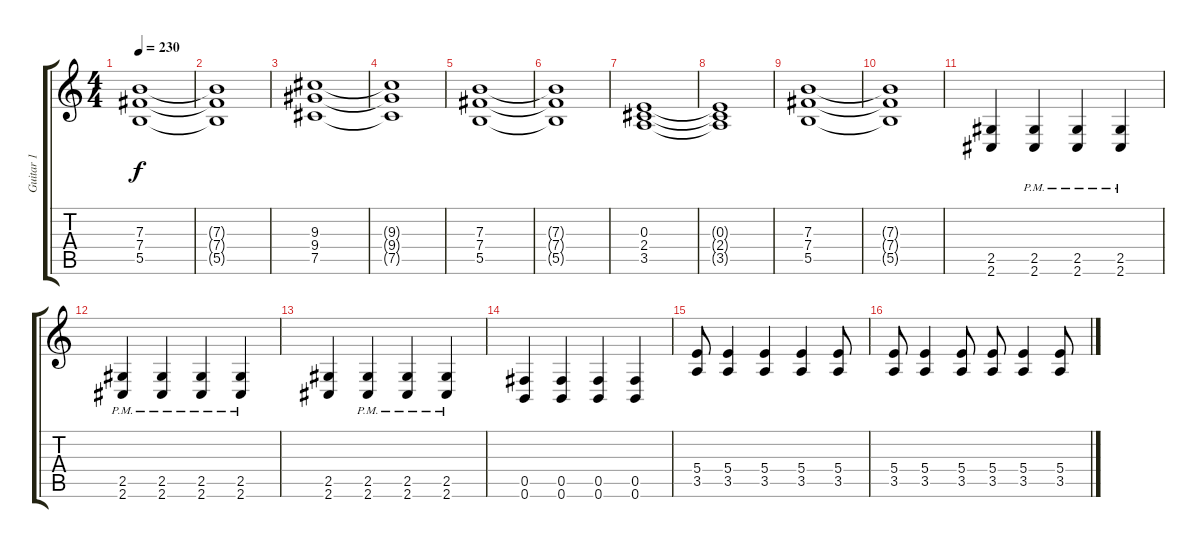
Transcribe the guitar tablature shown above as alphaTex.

\track ("Guitar 1" "Guitar 1") {instrument distortionguitar}
\staff {score tabs}
\tuning (Db4 Ab3 E3 B2 Gb2 B1) {hide}
\ts (4 4)
\tempo 230
\clef g2
\ks c
(7.3 7.4 5.5).1{dy f} |
(7.3{t} 7.4{t} 5.5{t}).1 |
(9.3 9.4 7.5).1 |
(9.3{t} 9.4{t} 7.5{t}).1 |
(7.3 7.4 5.5).1 |
(7.3{t} 7.4{t} 5.5{t}).1 |
(0.3 2.4 3.5).1 |
(0.3{t} 2.4{t} 3.5{t}).1 |
(7.3 7.4 5.5).1 |
(7.3{t} 7.4{t} 5.5{t}).1 |
(2.5 2.6).4 (2.5{pm} 2.6{pm}).4 (2.5{pm} 2.6{pm}).4 (2.5{pm} 2.6{pm}).4 |
(2.5{pm} 2.6{pm}).4 (2.5{pm} 2.6{pm}).4 (2.5{pm} 2.6{pm}).4 (2.5{pm} 2.6{pm}).4 |
(2.5 2.6).4 (2.5{pm} 2.6{pm}).4 (2.5{pm} 2.6{pm}).4 (2.5{pm} 2.6{pm}).4 |
(0.5 0.6).4 (0.5 0.6).4 (0.5 0.6).4 (0.5 0.6).4 |
(5.4 3.5).8 (5.4 3.5).4 (5.4 3.5).4 (5.4 3.5).4 (5.4 3.5).8 |
(5.4 3.5).8 (5.4 3.5).4 (5.4 3.5).8 (5.4 3.5).8 (5.4 3.5).4 (5.4 3.5).8
